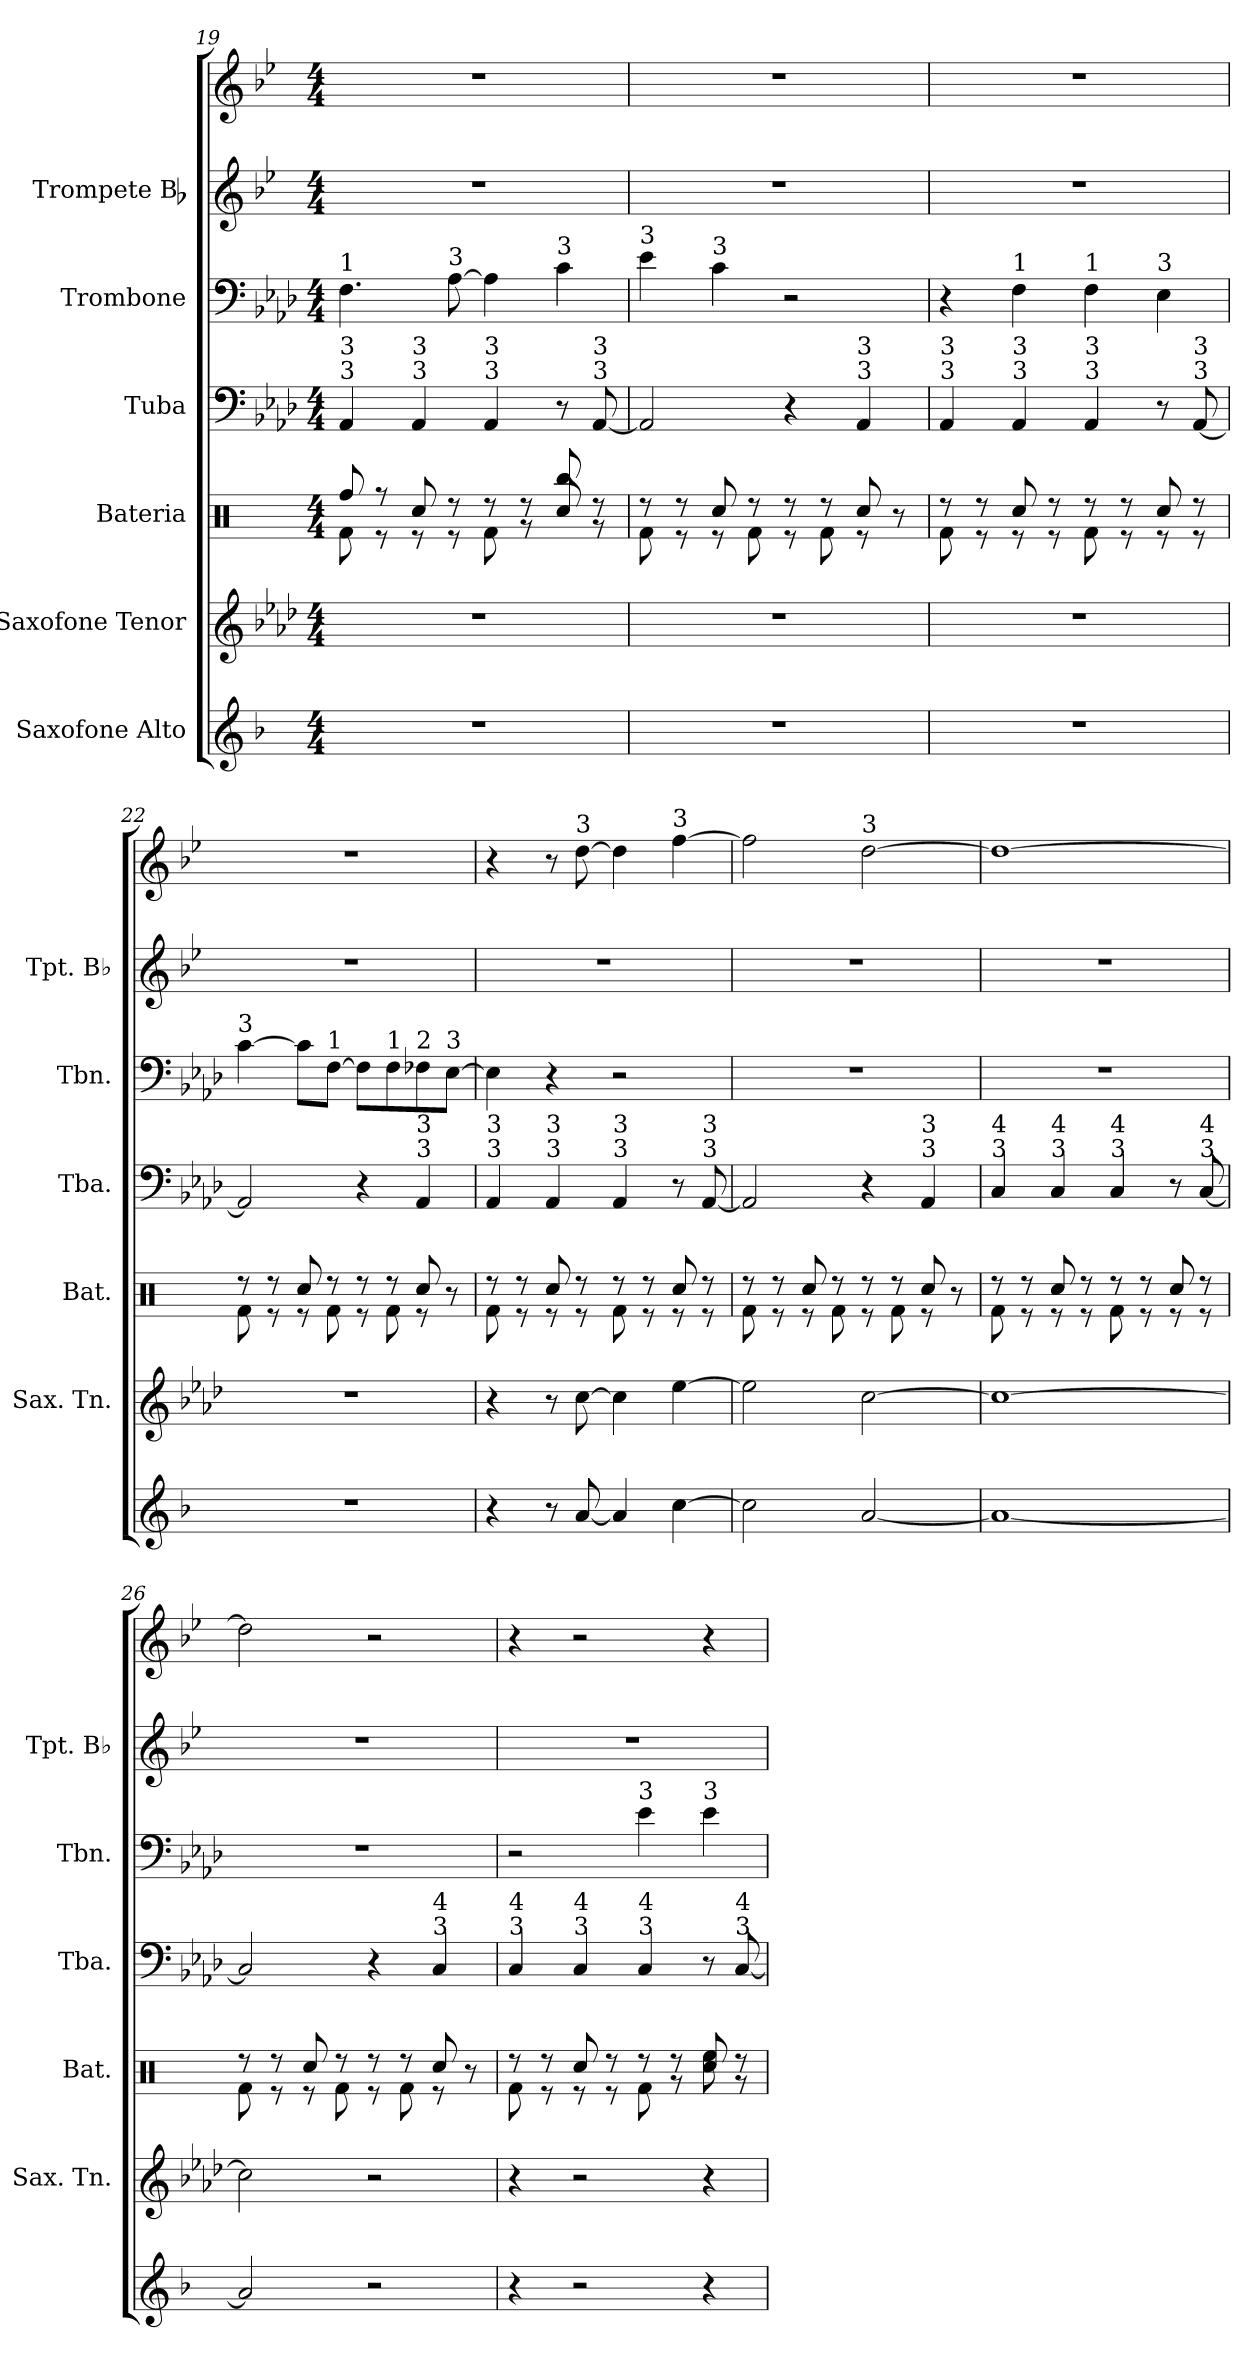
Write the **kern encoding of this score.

**kern	**kern	**kern	**kern	**kern	**kern	**kern
*part6	*part5	*part4	*part3	*part2	*part1	*part1
*staff7	*staff6	*staff5	*staff4	*staff3	*staff2	*staff1
*I"Saxofone Alto	*I"Saxofone Tenor	*I"Bateria	*I"Tuba	*I"Trombone	*I"Trompete Bb	*
*	*I'Sax. Tn.	*I'Bat.	*I'Tba.	*I'Tbn.	*I'Tpt. Bb	*
*clefG2	*clefG2	*clefX	*clefF4	*clefF4	*clefG2	*clefG2
*ITrd5c9	*ITrd8c14	*	*	*	*ITrd1c2	*ITrd1c2
*k[b-e-a-d-]	*k[b-e-a-d-]	*k[]	*k[b-e-a-d-]	*k[b-e-a-d-]	*k[b-e-a-d-]	*k[b-e-a-d-]
*M4/4	*M4/4	*M4/4	*M4/4	*M4/4	*M4/4	*M4/4
=19	=19	=19	=19	=19	=19	=19
*	*	*^	*	*	*	*
!	!	!	!	!	!LO:TX:a:t=1	!	!
!	!	!	!	!LO:TX:a:t=3	!	!	!
!	!	!	!	!LO:TX:a:t=3	!	!	!
1r	1r	8Rff/	8Rf\	4AA-/	4.F\	1r	1r
.	.	8r	8r	.	.	.	.
!	!	!	!	!LO:TX:a:t=3	!	!	!
!	!	!	!	!LO:TX:a:t=3	!	!	!
.	.	8Rcc/	8r	4AA-/	.	.	.
!	!	!	!	!	!LO:TX:a:t=3	!	!
.	.	8r	8r	.	[8A-\	.	.
!	!	!	!	!LO:TX:a:t=3	!	!	!
!	!	!	!	!LO:TX:a:t=3	!	!	!
.	.	8r	8Rf\	4AA-/	4A-\]	.	.
.	.	8r	8r	.	.	.	.
!	!	!	!	!	!LO:TX:a:t=3	!	!
.	.	8Rcc/	8Rbb/	8r	4c\	.	.
!	!	!	!	!LO:TX:a:t=3	!	!	!
!	!	!	!	!LO:TX:a:t=3	!	!	!
.	.	8r	8r	[8AA-/	.	.	.
!!LO:PB:g=z
=20	=20	=20	=20	=20	=20	=20	=20
!	!	!	!	!	!LO:TX:a:t=3	!	!
1r	1r	8r	8Rf\	2AA-/]	4e-\	1r	1r
.	.	8r	8r	.	.	.	.
!	!	!	!	!	!LO:TX:a:t=3	!	!
.	.	8Rcc/	8r	.	4c\	.	.
.	.	8r	8Rf\	.	.	.	.
.	.	8r	8r	4r	2r	.	.
.	.	8r	8Rf\	.	.	.	.
!	!	!	!	!LO:TX:a:t=3	!	!	!
!	!	!	!	!LO:TX:a:t=3	!	!	!
.	.	8Rcc/	8r	4AA-/	.	.	.
.	.	8ryy	8r	.	.	.	.
=21	=21	=21	=21	=21	=21	=21	=21
!	!	!	!	!LO:TX:a:t=3	!	!	!
!	!	!	!	!LO:TX:a:t=3	!	!	!
1r	1r	8r	8Rf\	4AA-/	4r	1r	1r
.	.	8r	8r	.	.	.	.
!	!	!	!	!	!LO:TX:a:t=1	!	!
!	!	!	!	!LO:TX:a:t=3	!	!	!
!	!	!	!	!LO:TX:a:t=3	!	!	!
.	.	8Rcc/	8r	4AA-/	4F\	.	.
.	.	8r	8r	.	.	.	.
!	!	!	!	!	!LO:TX:a:t=1	!	!
!	!	!	!	!LO:TX:a:t=3	!	!	!
!	!	!	!	!LO:TX:a:t=3	!	!	!
.	.	8r	8Rf\	4AA-/	4F\	.	.
.	.	8r	8r	.	.	.	.
!	!	!	!	!	!LO:TX:a:t=3	!	!
.	.	8Rcc/	8r	8r	4E-\	.	.
!	!	!	!	!LO:TX:a:t=3	!	!	!
!	!	!	!	!LO:TX:a:t=3	!	!	!
.	.	8r	8r	[8AA-/	.	.	.
=22	=22	=22	=22	=22	=22	=22	=22
!	!	!	!	!	!LO:TX:a:t=3	!	!
1r	1r	8r	8Rf\	2AA-/]	[4c\	1r	1r
.	.	8r	8r	.	.	.	.
.	.	8Rcc/	8r	.	8c\L]	.	.
!	!	!	!	!	!LO:TX:a:t=1	!	!
.	.	8r	8Rf\	.	[8F\J	.	.
.	.	8r	8r	4r	8F\L]	.	.
!	!	!	!	!	!LO:TX:a:t=1	!	!
.	.	8r	8Rf\	.	8F\	.	.
!	!	!	!	!	!LO:TX:a:t=2	!	!
!	!	!	!	!LO:TX:a:t=3	!	!	!
!	!	!	!	!LO:TX:a:t=3	!	!	!
.	.	8Rcc/	8r	4AA-/	8F-X\	.	.
!	!	!	!	!	!LO:TX:a:t=3	!	!
.	.	8ryy	8r	.	[8E-\J	.	.
=23	=23	=23	=23	=23	=23	=23	=23
!	!	!	!	!LO:TX:a:t=3	!	!	!
!	!	!	!	!LO:TX:a:t=3	!	!	!
4r	4r	8r	8Rf\	4AA-/	4E-\]	1r	4r
.	.	8r	8r	.	.	.	.
!	!	!	!	!LO:TX:a:t=3	!	!	!
!	!	!	!	!LO:TX:a:t=3	!	!	!
8r	8r	8Rcc/	8r	4AA-/	4r	.	8r
!	!	!	!	!	!	!	!LO:TX:a:t=3
[8c/	[8c\	8r	8r	.	.	.	[8cc\
!	!	!	!	!LO:TX:a:t=3	!	!	!
!	!	!	!	!LO:TX:a:t=3	!	!	!
4c/]	4c\]	8r	8Rf\	4AA-/	2r	.	4cc\]
.	.	8r	8r	.	.	.	.
!	!	!	!	!	!	!	!LO:TX:a:t=3
[4e-\	[4e-\	8Rcc/	8r	8r	.	.	[4ee-\
!	!	!	!	!LO:TX:a:t=3	!	!	!
!	!	!	!	!LO:TX:a:t=3	!	!	!
.	.	8r	8r	[8AA-/	.	.	.
!!LO:PB:g=z
=24	=24	=24	=24	=24	=24	=24	=24
2e-\]	2e-\]	8r	8Rf\	2AA-/]	1r	1r	2ee-\]
.	.	8r	8r	.	.	.	.
.	.	8Rcc/	8r	.	.	.	.
.	.	8r	8Rf\	.	.	.	.
!	!	!	!	!	!	!	!LO:TX:a:t=3
[2c/	[2c\	8r	8r	4r	.	.	[2cc\
.	.	8r	8Rf\	.	.	.	.
!	!	!	!	!LO:TX:a:t=3	!	!	!
!	!	!	!	!LO:TX:a:t=3	!	!	!
.	.	8Rcc/	8r	4AA-/	.	.	.
.	.	8ryy	8r	.	.	.	.
=25	=25	=25	=25	=25	=25	=25	=25
!	!	!	!	!LO:TX:a:t=3	!	!	!
!	!	!	!	!LO:TX:a:t=4	!	!	!
1c_	1c_	8r	8Rf\	4C/	1r	1r	1cc_
.	.	8r	8r	.	.	.	.
!	!	!	!	!LO:TX:a:t=3	!	!	!
!	!	!	!	!LO:TX:a:t=4	!	!	!
.	.	8Rcc/	8r	4C/	.	.	.
.	.	8r	8r	.	.	.	.
!	!	!	!	!LO:TX:a:t=3	!	!	!
!	!	!	!	!LO:TX:a:t=4	!	!	!
.	.	8r	8Rf\	4C/	.	.	.
.	.	8r	8r	.	.	.	.
.	.	8Rcc/	8r	8r	.	.	.
!	!	!	!	!LO:TX:a:t=3	!	!	!
!	!	!	!	!LO:TX:a:t=4	!	!	!
.	.	8r	8r	[8C/	.	.	.
=26	=26	=26	=26	=26	=26	=26	=26
2c/]	2c\]	8r	8Rf\	2C/]	1r	1r	2cc\]
.	.	8r	8r	.	.	.	.
.	.	8Rcc/	8r	.	.	.	.
.	.	8r	8Rf\	.	.	.	.
2r	2r	8r	8r	4r	.	.	2r
.	.	8r	8Rf\	.	.	.	.
!	!	!	!	!LO:TX:a:t=3	!	!	!
!	!	!	!	!LO:TX:a:t=4	!	!	!
.	.	8Rcc/	8r	4C/	.	.	.
.	.	8ryy	8r	.	.	.	.
=27	=27	=27	=27	=27	=27	=27	=27
!	!	!	!	!LO:TX:a:t=3	!	!	!
!	!	!	!	!LO:TX:a:t=4	!	!	!
4r	4r	8r	8Rf\	4C/	2r	1r	4r
.	.	8r	8r	.	.	.	.
!	!	!	!	!LO:TX:a:t=3	!	!	!
!	!	!	!	!LO:TX:a:t=4	!	!	!
2r	2r	8Rcc/	8r	4C/	.	.	2r
.	.	8r	8r	.	.	.	.
!	!	!	!	!	!LO:TX:a:t=3	!	!
!	!	!	!	!LO:TX:a:t=3	!	!	!
!	!	!	!	!LO:TX:a:t=4	!	!	!
.	.	8r	8Rf\	4C/	4e-\	.	.
.	.	8r	8r	.	.	.	.
!	!	!	!	!	!LO:TX:a:t=3	!	!
4r	4r	8Rcc/	8Ree\	8r	4e-\	.	4r
!	!	!	!	!LO:TX:a:t=3	!	!	!
!	!	!	!	!LO:TX:a:t=4	!	!	!
.	.	8r	8r	[8C/	.	.	.
*	*	*v	*v	*	*	*	*
=	=	=	=	=	=	=
*-	*-	*-	*-	*-	*-	*-
